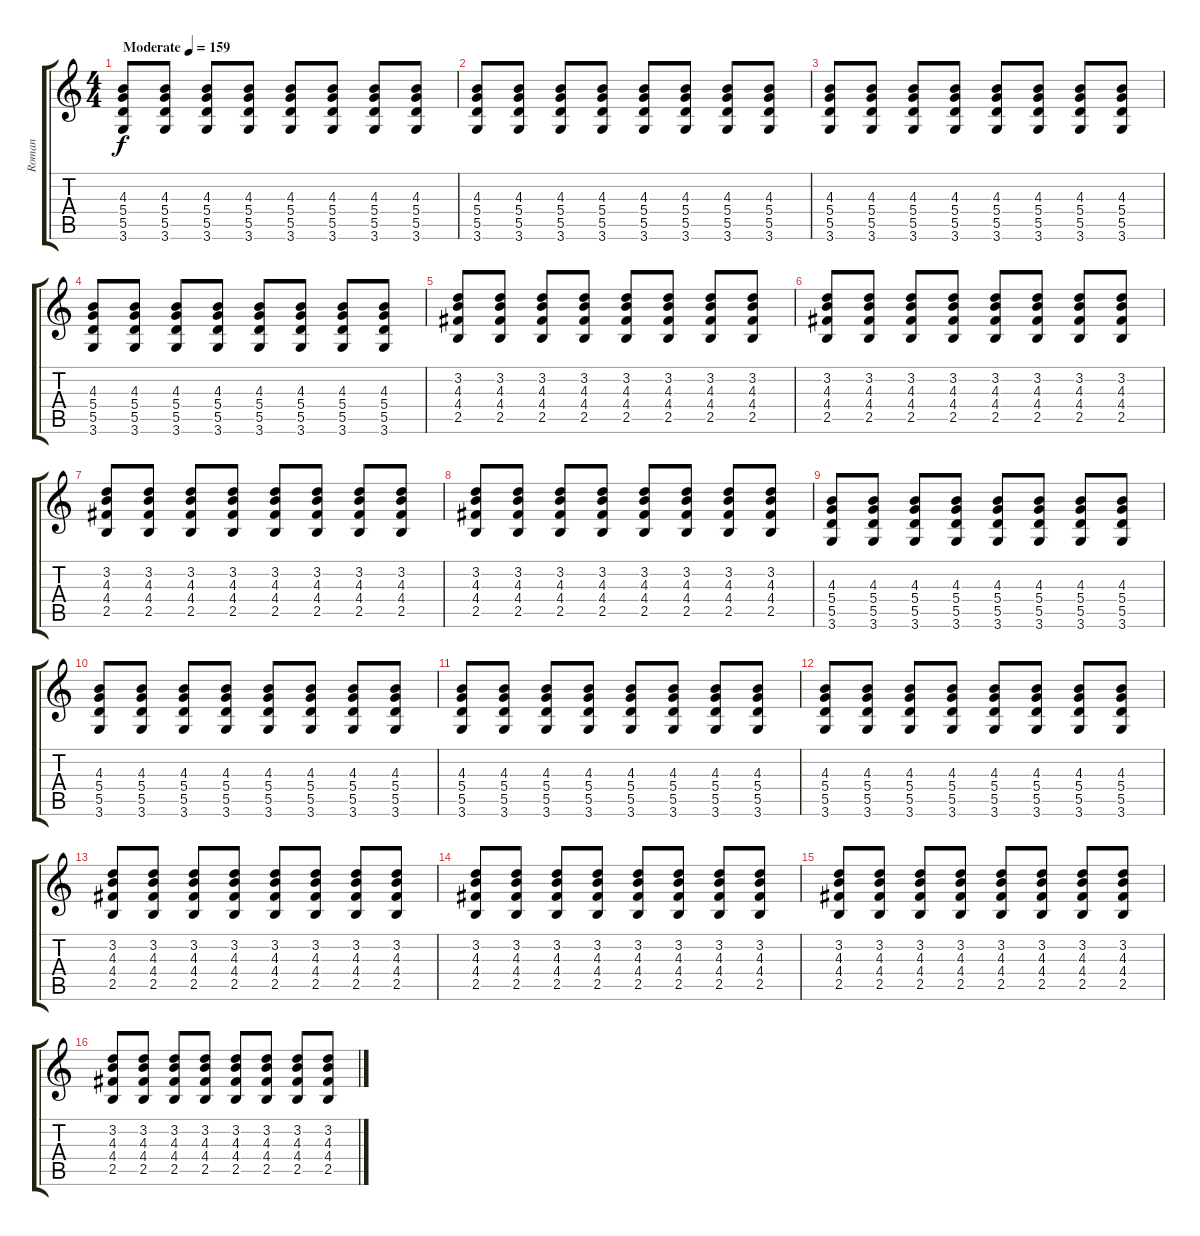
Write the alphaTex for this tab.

\track ("Roman" "Roman") {instrument overdrivenguitar}
\staff {score tabs}
\tuning (E4 B3 G3 D3 A2 E2) {hide}
\ts (4 4)
\tempo (159 "Moderate")
\clef g2
\ks c
(4.3 5.4 5.5 3.6).8{dy f instrument overdrivenguitar} (4.3 5.4 5.5 3.6).8 (4.3 5.4 5.5 3.6).8 (4.3 5.4 5.5 3.6).8 (4.3 5.4 5.5 3.6).8 (4.3 5.4 5.5 3.6).8 (4.3 5.4 5.5 3.6).8 (4.3 5.4 5.5 3.6).8 |
(4.3 5.4 5.5 3.6).8 (4.3 5.4 5.5 3.6).8 (4.3 5.4 5.5 3.6).8 (4.3 5.4 5.5 3.6).8 (4.3 5.4 5.5 3.6).8 (4.3 5.4 5.5 3.6).8 (4.3 5.4 5.5 3.6).8 (4.3 5.4 5.5 3.6).8 |
(4.3 5.4 5.5 3.6).8 (4.3 5.4 5.5 3.6).8 (4.3 5.4 5.5 3.6).8 (4.3 5.4 5.5 3.6).8 (4.3 5.4 5.5 3.6).8 (4.3 5.4 5.5 3.6).8 (4.3 5.4 5.5 3.6).8 (4.3 5.4 5.5 3.6).8 |
(4.3 5.4 5.5 3.6).8 (4.3 5.4 5.5 3.6).8 (4.3 5.4 5.5 3.6).8 (4.3 5.4 5.5 3.6).8 (4.3 5.4 5.5 3.6).8 (4.3 5.4 5.5 3.6).8 (4.3 5.4 5.5 3.6).8 (4.3 5.4 5.5 3.6).8 |
(3.2 4.3 4.4 2.5).8 (3.2 4.3 4.4 2.5).8 (3.2 4.3 4.4 2.5).8 (3.2 4.3 4.4 2.5).8 (3.2 4.3 4.4 2.5).8 (3.2 4.3 4.4 2.5).8 (3.2 4.3 4.4 2.5).8 (3.2 4.3 4.4 2.5).8 |
(3.2 4.3 4.4 2.5).8 (3.2 4.3 4.4 2.5).8 (3.2 4.3 4.4 2.5).8 (3.2 4.3 4.4 2.5).8 (3.2 4.3 4.4 2.5).8 (3.2 4.3 4.4 2.5).8 (3.2 4.3 4.4 2.5).8 (3.2 4.3 4.4 2.5).8 |
(3.2 4.3 4.4 2.5).8 (3.2 4.3 4.4 2.5).8 (3.2 4.3 4.4 2.5).8 (3.2 4.3 4.4 2.5).8 (3.2 4.3 4.4 2.5).8 (3.2 4.3 4.4 2.5).8 (3.2 4.3 4.4 2.5).8 (3.2 4.3 4.4 2.5).8 |
(3.2 4.3 4.4 2.5).8 (3.2 4.3 4.4 2.5).8 (3.2 4.3 4.4 2.5).8 (3.2 4.3 4.4 2.5).8 (3.2 4.3 4.4 2.5).8 (3.2 4.3 4.4 2.5).8 (3.2 4.3 4.4 2.5).8 (3.2 4.3 4.4 2.5).8 |
(4.3 5.4 5.5 3.6).8 (4.3 5.4 5.5 3.6).8 (4.3 5.4 5.5 3.6).8 (4.3 5.4 5.5 3.6).8 (4.3 5.4 5.5 3.6).8 (4.3 5.4 5.5 3.6).8 (4.3 5.4 5.5 3.6).8 (4.3 5.4 5.5 3.6).8 |
(4.3 5.4 5.5 3.6).8 (4.3 5.4 5.5 3.6).8 (4.3 5.4 5.5 3.6).8 (4.3 5.4 5.5 3.6).8 (4.3 5.4 5.5 3.6).8 (4.3 5.4 5.5 3.6).8 (4.3 5.4 5.5 3.6).8 (4.3 5.4 5.5 3.6).8 |
(4.3 5.4 5.5 3.6).8 (4.3 5.4 5.5 3.6).8 (4.3 5.4 5.5 3.6).8 (4.3 5.4 5.5 3.6).8 (4.3 5.4 5.5 3.6).8 (4.3 5.4 5.5 3.6).8 (4.3 5.4 5.5 3.6).8 (4.3 5.4 5.5 3.6).8 |
(4.3 5.4 5.5 3.6).8 (4.3 5.4 5.5 3.6).8 (4.3 5.4 5.5 3.6).8 (4.3 5.4 5.5 3.6).8 (4.3 5.4 5.5 3.6).8 (4.3 5.4 5.5 3.6).8 (4.3 5.4 5.5 3.6).8 (4.3 5.4 5.5 3.6).8 |
(3.2 4.3 4.4 2.5).8 (3.2 4.3 4.4 2.5).8 (3.2 4.3 4.4 2.5).8 (3.2 4.3 4.4 2.5).8 (3.2 4.3 4.4 2.5).8 (3.2 4.3 4.4 2.5).8 (3.2 4.3 4.4 2.5).8 (3.2 4.3 4.4 2.5).8 |
(3.2 4.3 4.4 2.5).8 (3.2 4.3 4.4 2.5).8 (3.2 4.3 4.4 2.5).8 (3.2 4.3 4.4 2.5).8 (3.2 4.3 4.4 2.5).8 (3.2 4.3 4.4 2.5).8 (3.2 4.3 4.4 2.5).8 (3.2 4.3 4.4 2.5).8 |
(3.2 4.3 4.4 2.5).8 (3.2 4.3 4.4 2.5).8 (3.2 4.3 4.4 2.5).8 (3.2 4.3 4.4 2.5).8 (3.2 4.3 4.4 2.5).8 (3.2 4.3 4.4 2.5).8 (3.2 4.3 4.4 2.5).8 (3.2 4.3 4.4 2.5).8 |
(3.2 4.3 4.4 2.5).8 (3.2 4.3 4.4 2.5).8 (3.2 4.3 4.4 2.5).8 (3.2 4.3 4.4 2.5).8 (3.2 4.3 4.4 2.5).8 (3.2 4.3 4.4 2.5).8 (3.2 4.3 4.4 2.5).8 (3.2 4.3 4.4 2.5).8
